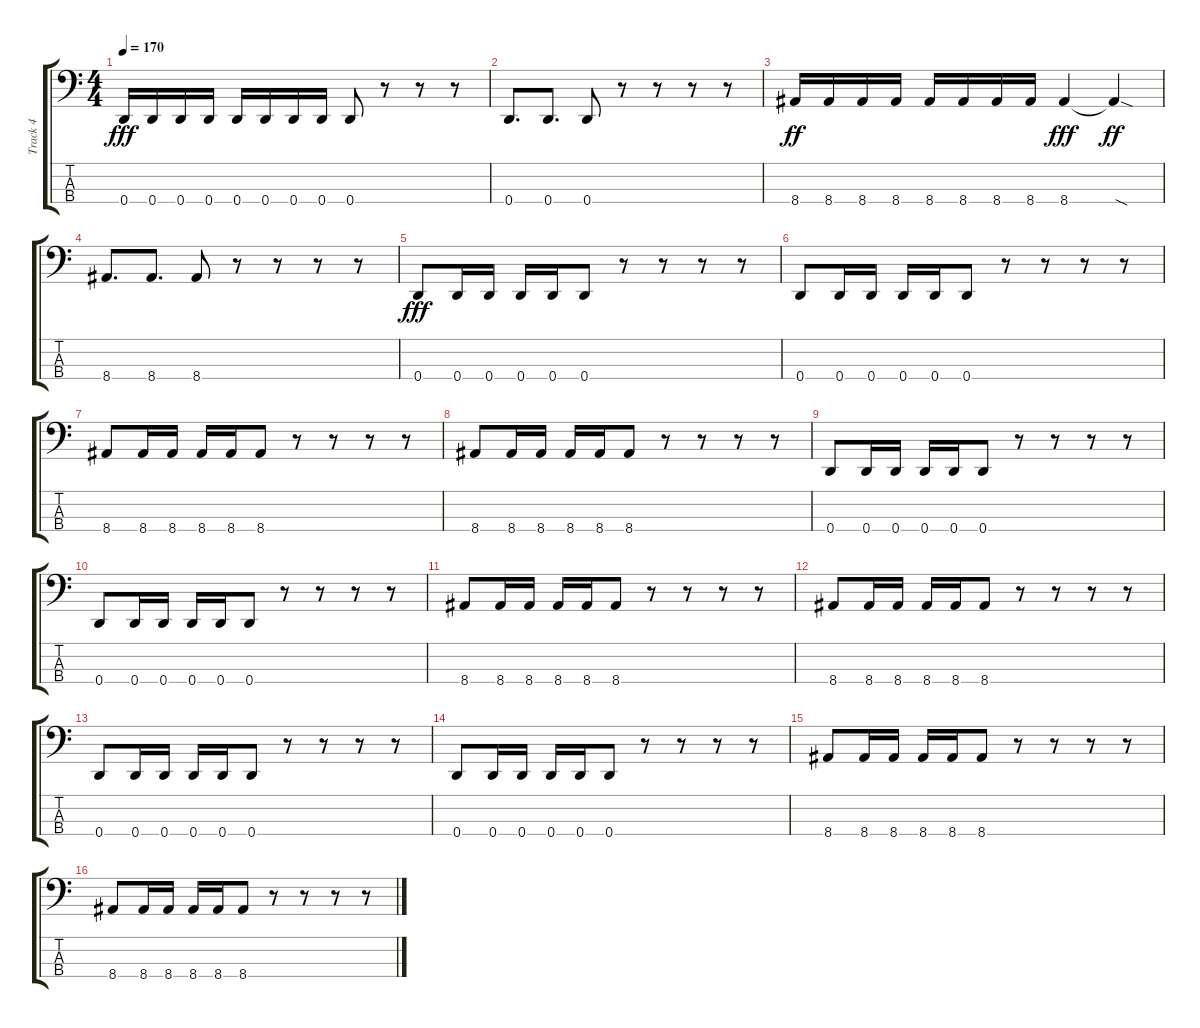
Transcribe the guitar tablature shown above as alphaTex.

\track ("Track 4" "Track 4") {instrument electricbasspick}
\staff {score tabs}
\tuning (G2 D2 A1 D1) {hide}
\ts (4 4)
\tempo 170
\clef f4
\ks c
0.4.16{dy fff} 0.4.16 0.4.16 0.4.16 0.4.16 0.4.16 0.4.16 0.4.16 0.4.8 r.8 r.8 r.8 |
0.4.8{d} 0.4.8{d} 0.4.8 r.8 r.8 r.8 r.8 |
8.4.16{dy ff} 8.4.16 8.4.16 8.4.16 8.4.16 8.4.16 8.4.16 8.4.16 8.4.4{dy fff} 8.4{sod t}.4{dy ff} |
8.4.8{d} 8.4.8{d} 8.4.8 r.8 r.8 r.8 r.8 |
0.4.8{dy fff} 0.4.16 0.4.16 0.4.16 0.4.16 0.4.8 r.8 r.8 r.8 r.8 |
0.4.8 0.4.16 0.4.16 0.4.16 0.4.16 0.4.8 r.8 r.8 r.8 r.8 |
8.4.8 8.4.16 8.4.16 8.4.16 8.4.16 8.4.8 r.8 r.8 r.8 r.8 |
8.4.8 8.4.16 8.4.16 8.4.16 8.4.16 8.4.8 r.8 r.8 r.8 r.8 |
0.4.8 0.4.16 0.4.16 0.4.16 0.4.16 0.4.8 r.8 r.8 r.8 r.8 |
0.4.8 0.4.16 0.4.16 0.4.16 0.4.16 0.4.8 r.8 r.8 r.8 r.8 |
8.4.8 8.4.16 8.4.16 8.4.16 8.4.16 8.4.8 r.8 r.8 r.8 r.8 |
8.4.8 8.4.16 8.4.16 8.4.16 8.4.16 8.4.8 r.8 r.8 r.8 r.8 |
0.4.8 0.4.16 0.4.16 0.4.16 0.4.16 0.4.8 r.8 r.8 r.8 r.8 |
0.4.8 0.4.16 0.4.16 0.4.16 0.4.16 0.4.8 r.8 r.8 r.8 r.8 |
8.4.8 8.4.16 8.4.16 8.4.16 8.4.16 8.4.8 r.8 r.8 r.8 r.8 |
8.4.8 8.4.16 8.4.16 8.4.16 8.4.16 8.4.8 r.8 r.8 r.8 r.8
